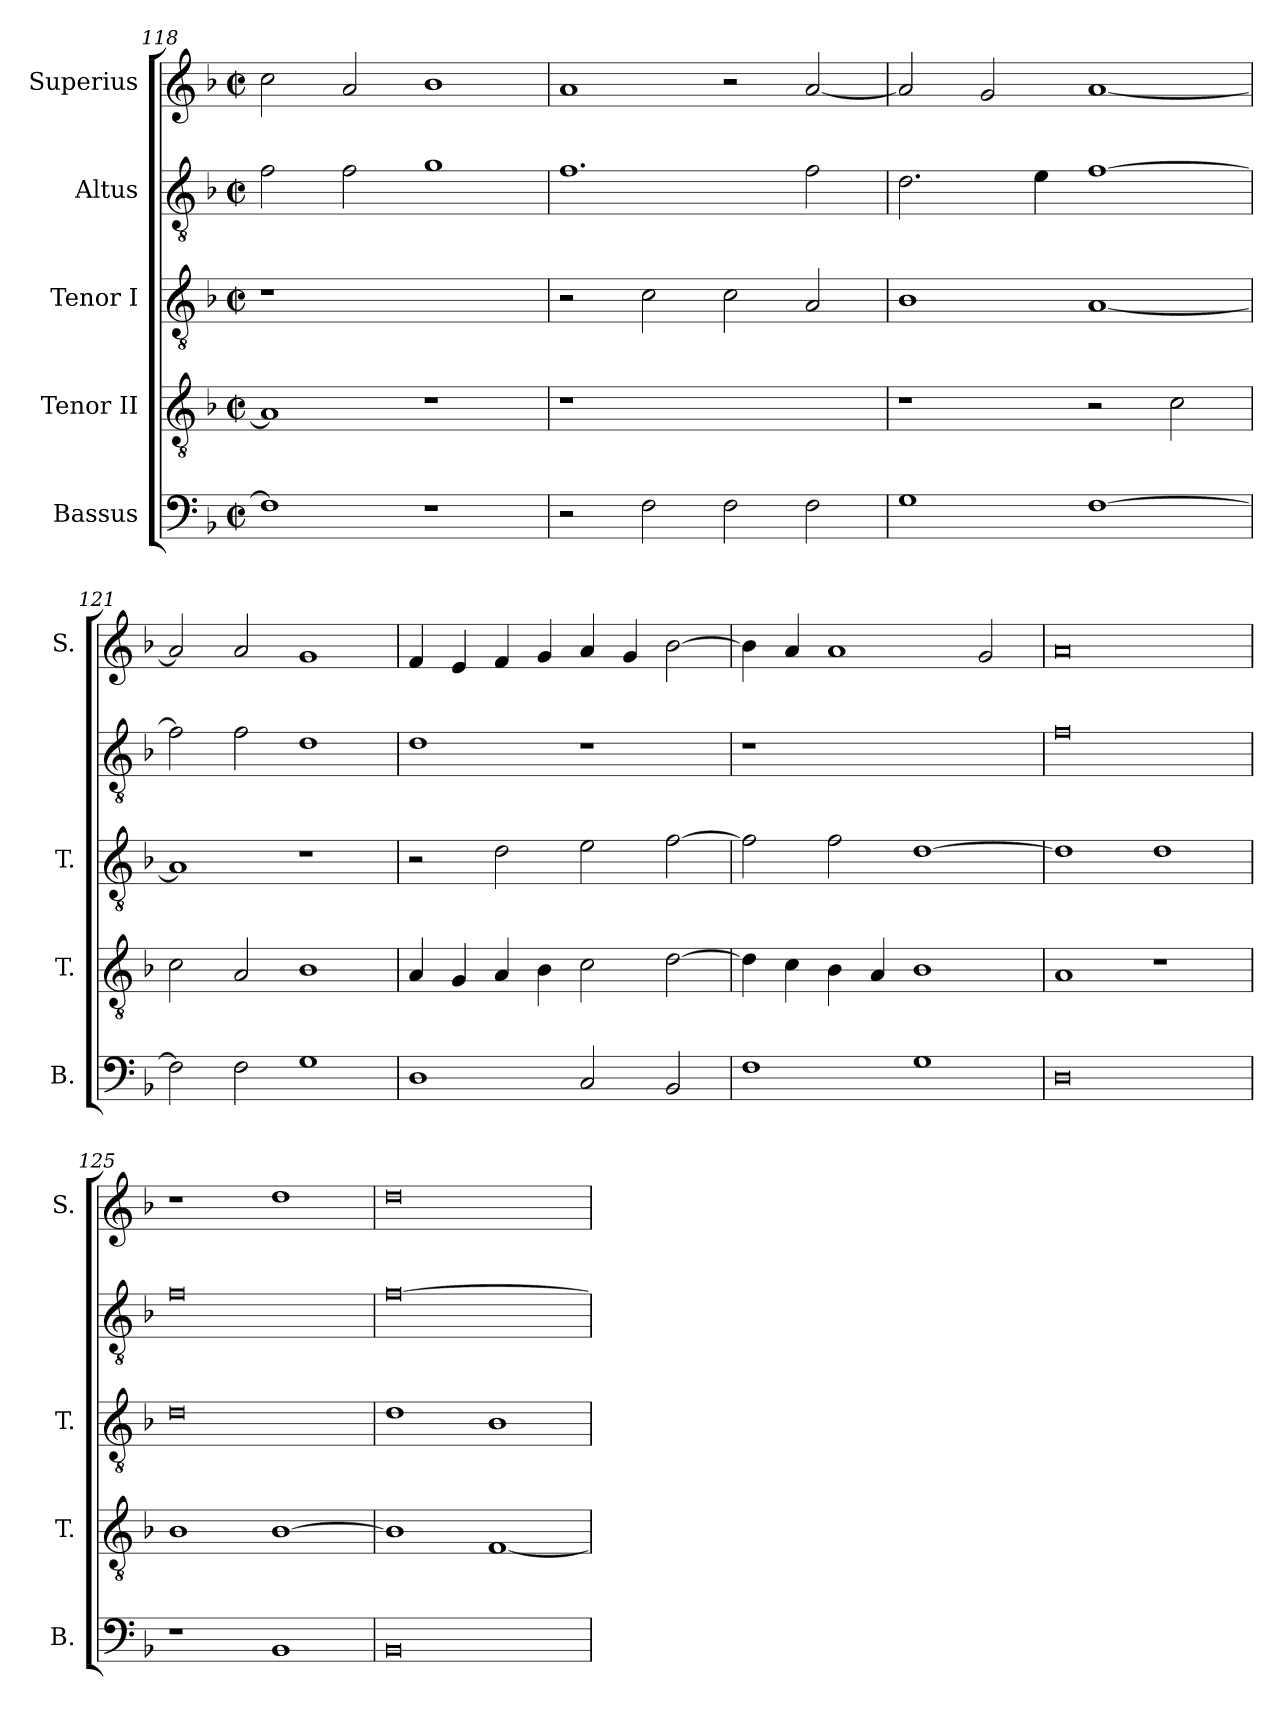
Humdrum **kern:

**kern	**kern	**kern	**kern	**kern
*part5	*part4	*part3	*part2	*part1
*staff5	*staff4	*staff3	*staff2	*staff1
*I"Bassus	*I"Tenor II	*I"Tenor I	*I"Altus	*I"Superius
*I'B.	*I'T.	*I'T.	*	*I'S.
*clefF4	*clefGv2	*clefGv2	*clefGv2	*clefG2
*	*ITrd7c12	*ITrd7c12	*ITrd7c12	*
*k[b-]	*k[b-]	*k[b-]	*k[b-]	*k[b-]
*F:	*F:	*F:	*F:	*F:
*M2/2	*M2/2	*M2/2	*M2/2	*M2/2
*met(c|)	*met(c|)	*met(c|)	*met(c|)	*met(c|)
=118	=118	=118	=118	=118
!	!	!LO:N:vis=1	!	!
1Fi]	1AAi]	1r	2Fi\	2cci\
.	.	.	2Fi\	2ai/
1r	1r	1ryy	1Gi	1b-i
=119	=119	=119	=119	=119
!	!LO:N:vis=1	!	!	!
2r	1r	2r	1.Fi	1ai
2Fi\	.	2Ci\	.	.
2Fi\	1ryy	2Ci\	.	2r
2Fi\	.	2AAi/	2Fi\	[<2ai/
=120	=120	=120	=120	=120
1Gi	1r	1BB-i	2.Di\	2ai/]
.	.	.	.	2gi/
.	.	.	4Ei\	.
[>1Fi	2r	[<1AAi	[>1Fi	[<1ai
.	2Ci\	.	.	.
=121	=121	=121	=121	=121
2Fi\]	2Ci\	1AAi]	2Fi\]	2ai/]
2Fi\	2AAi/	.	2Fi\	2ai/
1Gi	1BB-i	1r	1Di	1gi
!!LO:PB:g=z
=122	=122	=122	=122	=122
1Di	4AAi/	2r	1Di	4fi/
.	4GGi/	.	.	4ei/
.	4AAi/	2Di\	.	4fi/
.	4BB-i\	.	.	4gi/
2Ci/	2Ci\	2Ei\	1r	4ai/
.	.	.	.	4gi/
2BB-i/	[>2Di\	[>2Fi\	.	[>2b-i\
=123	=123	=123	=123	=123
!	!	!	!LO:N:vis=1	!
1Fi	4Di\]	2Fi\]	1r	4b-i\]
.	4Ci\	.	.	4ai/
.	4BB-i\	2Fi\	.	1ai
.	4AAi/	.	.	.
1Gi	1BB-i	[>1Di	1ryy	.
.	.	.	.	2gi/
=124	=124	=124	=124	=124
0Di	1AAi	1Di]	0Fi	0ai
.	1r	1Di	.	.
=125	=125	=125	=125	=125
1r	1BB-i	0Di	0Fi	1r
1BB-i	[>1BB-i	.	.	1ddi
=126	=126	=126	=126	=126
0BB-i	1BB-i]	1Di	[>0Fi	0ddi
.	[<1FFi	1BB-i	.	.
=	=	=	=	=
*-	*-	*-	*-	*-
